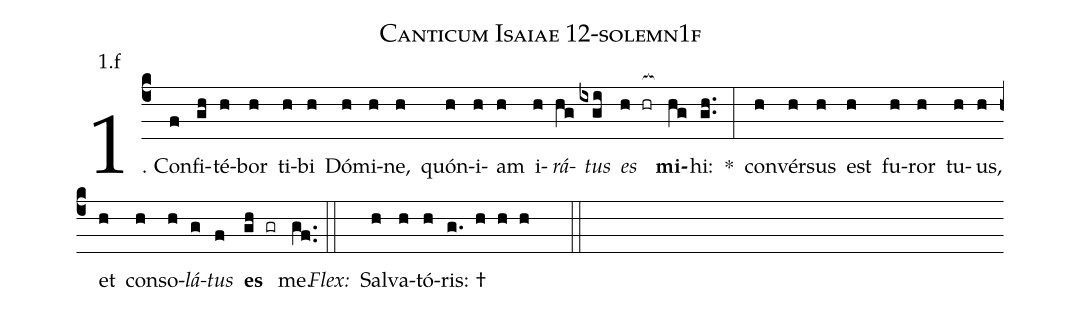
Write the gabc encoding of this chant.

name: Canticum Isaiae 12-solemn1f;
annotation: 1.f;
%%
(c4)1. Con(f)fi(gh)té(h)bor(h) ti(h)bi(h) Dó(h)mi(h)ne,(h) quón(h)i(h)am(h) i(h)<i>rá</i>(hg)<i>tus</i>(ixgi) <i>es</i>(h hr[ocb:1{]) <b>mi</b>(hg[ocb:0}])hi:(gh..) *(:) con(h)vér(h)sus(h) est(h) fu(h)ror(h) tu(h)us,(h) et(h) con(h)so(h)<i>lá</i>(g)<i>tus</i>(f) <b>es</b>(gh gr) me.(gf..) (::)
<i>Flex:</i>()  Sal(h)va(h)tó(h)ris: †(g. h h h  ::)
